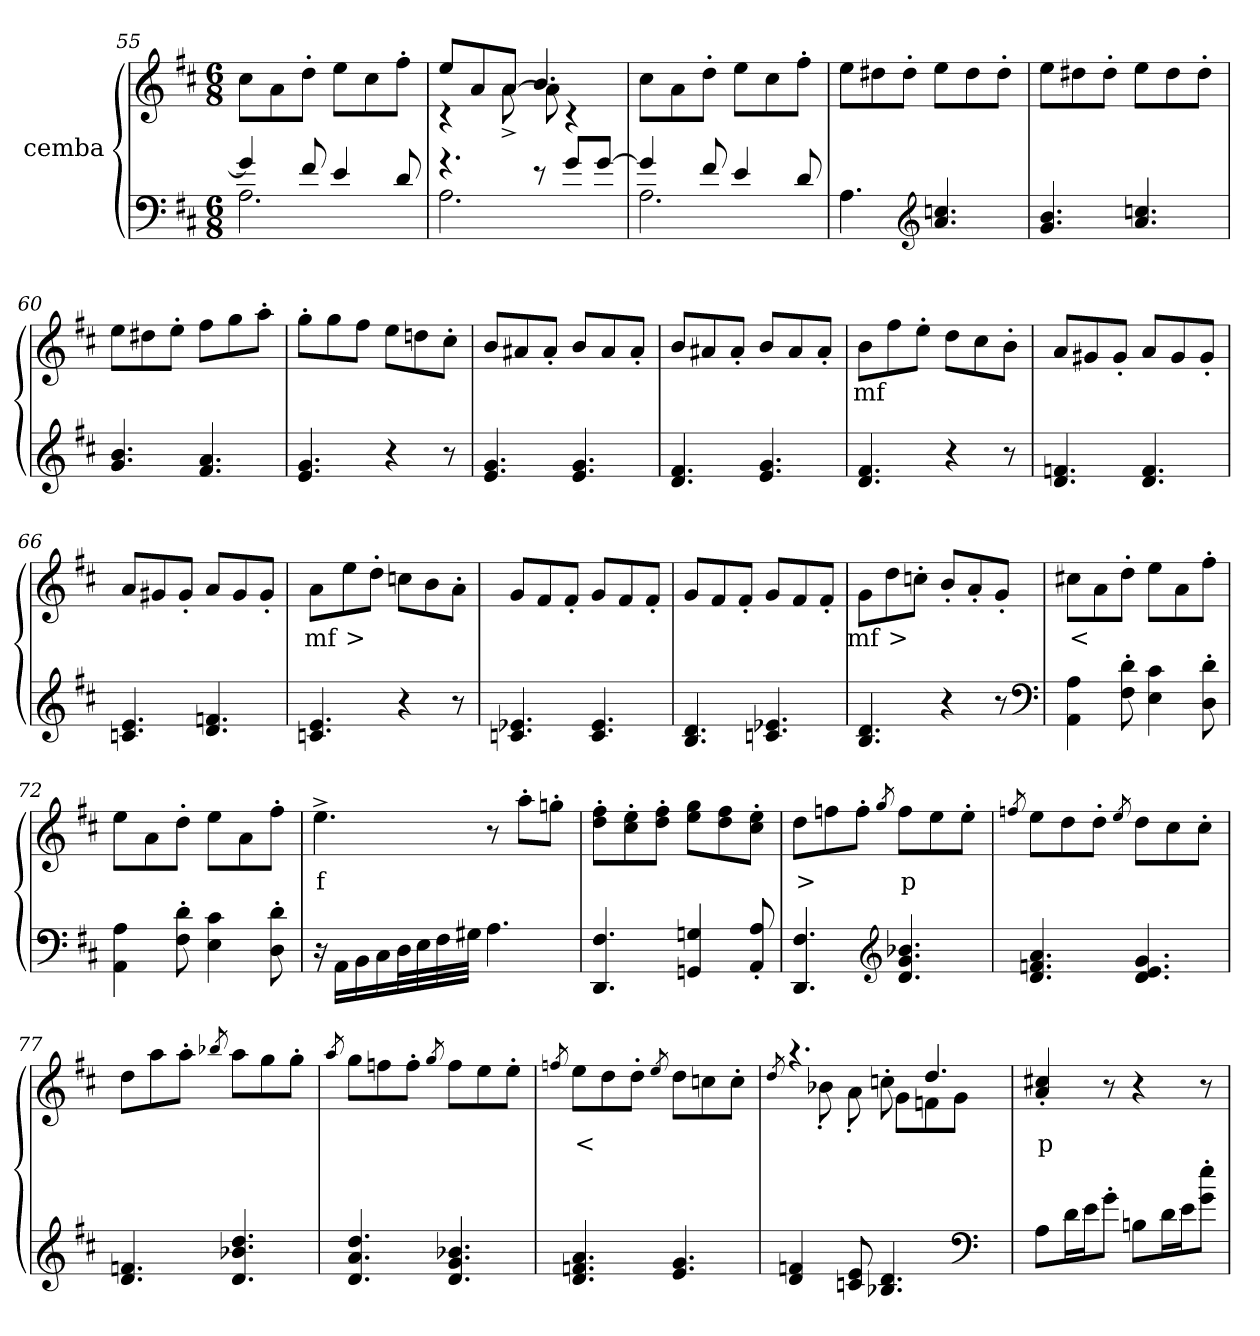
**kern	**kern	**text
*part2	*part1	*part1
*staff2	*staff1	*staff1
*I"cemba	*I"cemba	*
*clefF4	*clefG2	*
*k[f#c#]	*k[f#c#]	*
*D:	*D:	*
*M6/8	*M6/8	*
=55	=55	=55
*^	*	*
4g/]	2.A\	8cc#\L	.
.	.	8a\	.
8f#/	.	8dd'>\J	.
4e/	.	8ee\L	.
.	.	8cc#\	.
8d/	.	8ff#'>\J	.
=56	=56	=56	=56
*	*	*^	*
4.r	2.A\	8ee/L	4r	.
.	.	8a/	.	.
.	.	[8a/J	8a^>\	.
8r	.	4.b/	8a\]	.
8g/L	.	.	4r	.
[8g/J	.	.	.	.
*	*	*v	*v	*
=57	=57	=57	=57
4g/]	2.A\	8cc#\L	.
.	.	8a\	.
8f#/	.	8dd'>\J	.
4e/	.	8ee\L	.
.	.	8cc#\	.
8d/	.	8ff#'>\J	.
*v	*v	*	*
=58	=58	=58
4.A\	8ee\L	.
.	8dd#X\	.
.	8dd#'>\J	.
*clefG2	*	*
4.a/ 4.ccn/	8ee\L	.
.	8dd#\	.
.	8dd#'>\J	.
=59	=59	=59
4.g/ 4.b/	8ee\L	.
.	8dd#X\	.
.	8dd#'>\J	.
4.a/ 4.ccn/	8ee\L	.
.	8dd#\	.
.	8dd#'>\J	.
=60	=60	=60
4.g/ 4.b/	8ee\L	.
.	8dd#X\	.
.	8ee'>\J	.
4.f#/ 4.a/	8ff#\L	.
.	8gg\	.
.	8aa'>\J	.
=61	=61	=61
4.e/ 4.g/	8gg'>\L	.
.	8gg\	.
.	8ff#\J	.
4r	8ee\L	.
.	8ddn\	.
8r	8cc#'>\J	.
=62	=62	=62
4.e/ 4.g/	8b/L	.
.	8a#X/	.
.	8a#'>/J	.
4.e/ 4.g/	8b/L	.
.	8a#/	.
.	8a#'>/J	.
=63	=63	=63
4.d/ 4.f#/	8b/L	.
.	8a#X/	.
.	8a#'>/J	.
4.e/ 4.g/	8b/L	.
.	8a#/	.
.	8a#'>/J	.
=64	=64	=64
4.d/ 4.f#/	8b\L	mf
.	8ff#\	.
.	8ee'>\J	.
4r	8dd\L	.
.	8cc#\	.
8r	8b'>\J	.
=65	=65	=65
4.d/ 4.fn/	8a/L	.
.	8g#X/	.
.	8g#'>/J	.
4.d/ 4.f/	8a/L	.
.	8g#/	.
.	8g#'>/J	.
=66	=66	=66
4.cn/ 4.e/	8a/L	.
.	8g#X/	.
.	8g#'>/J	.
4.d/ 4.fn/	8a/L	.
.	8g#/	.
.	8g#'>/J	.
=67	=67	=67
4.cn/ 4.e/	8a\L	mf
.	8ee\	>
.	8dd'>\J	.
4r	8ccn\L	.
.	8b\	.
8r	8a'>\J	.
=68	=68	=68
4.cn/ 4.e-X/	8g/L	.
.	8f#/	.
.	8f#'>/J	.
4.c/ 4.e-/	8g/L	.
.	8f#/	.
.	8f#'>/J	.
=69	=69	=69
4.B/ 4.d/	8g/L	.
.	8f#/	.
.	8f#'>/J	.
4.cn/ 4.e-X/	8g/L	.
.	8f#/	.
.	8f#'>/J	.
=70	=70	=70
4.B/ 4.d/	8g\L	mf
.	8dd\	>
.	8ccn'>\J	.
4r	8b'>/L	.
.	8a'>/	.
8r	8g'>/J	.
*clefF4	*	*
=71	=71	=71
4AA\ 4A\	8cc#X\L	<
.	8a\	.
8F#\'> 8d\'>	8dd'>\J	.
4E\ 4c#\	8ee\L	.
.	8a\	.
8D\'> 8d\'>	8ff#'>\J	.
=72	=72	=72
4AA\ 4A\	8ee\L	.
.	8a\	.
8F#\'> 8d\'>	8dd'>\J	.
4E\ 4c#\	8ee\L	.
.	8a\	.
8D\'> 8d\'>	8ff#'>\J	.
=73	=73	=73
16r	4.ee^>\	f
16AA\LL	.	.
16BB\	.	.
16C#\	.	.
32D\L	.	.
32E\	.	.
32F#\	.	.
32G#X\JJJ	.	.
4.A\	8r	.
.	8aa'>\L	.
.	8ggn'>\J	.
=74	=74	=74
4.DD/ 4.F#/	8dd\'> 8ff#\'>L	.
.	8cc#\'> 8ee\'>	.
.	8dd\'> 8ff#\'>J	.
4GGn/ 4Gn/	8ee\ 8gg\L	.
.	8dd\ 8ff#\	.
8AA/'> 8A/'>	8cc#\'> 8ee\'>J	.
=75	=75	=75
4.DD/ 4.F#/	8dd\L	>
.	8ffn\	.
.	8ff'>\J	.
*clefG2	*	*
.	8qgg/	.
4.d/ 4.g/ 4.b-X/	8ff\L	p
.	8ee\	.
.	8ee'>\J	.
=76	=76	=76
.	8qffn/	.
4.d/ 4.fn/ 4.a/	8ee\L	.
.	8dd\	.
.	8dd'>\J	.
.	8qee/	.
4.d/ 4.e/ 4.g/	8dd\L	.
.	8cc#\	.
.	8cc#'>\J	.
=77	=77	=77
4.d/ 4.fn/	8dd\L	.
.	8aa\	.
.	8aa'>\J	.
.	8qbb-X/	.
4.d/ 4.b-X/ 4.dd/	8aa\L	.
.	8gg\	.
.	8gg'>\J	.
=78	=78	=78
.	8qaa/	.
4.d/ 4.a/ 4.dd/	8gg\L	.
.	8ffn\	.
.	8ff'>\J	.
.	8qgg/	.
4.d/ 4.g/ 4.b-X/	8ff\L	.
.	8ee\	.
.	8ee'>\J	.
=79	=79	=79
.	8qffn/	.
4.d/ 4.fn/ 4.a/	8ee\L	<
.	8dd\	.
.	8dd'>\J	.
.	8qee/	.
4.e/ 4.g/	8dd\L	.
.	8ccn\	.
.	8cc'>\J	.
=80	=80	=80
*	*^	*
.	.	8qdd/	.
4d/ 4fn/	4.r	8ryy	.
.	.	8b-X'>\	.
8cn/ 8e/	.	8a'>\	.
4.B-X/ 4.d/	8ccn'>\L	8g\L	.
.	4.dd/	8fn\	.
.	.	8g\J	.
*clefF4	*	*	*
8ryy	.	8ryy	.
*	*v	*v	*
=81	=81	=81
8A\L	4a/'> 4cc#X/'>	p
16d\L	.	.
16e\J	.	.
8g'>\J	8r	.
8Bn\L	4r	.
16d\L	.	.
16e\J	.	.
8g\'> 8ee\'>J	8r	.
=	=	=
*-	*-	*-
